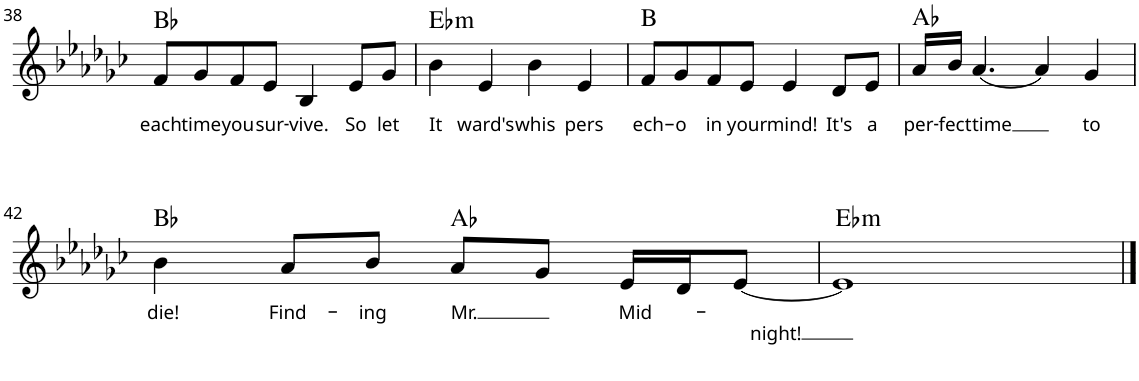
**kern	**text	**harte
*part1	*part1	*part1
*staff1	*staff1	*
*I"Piano	*	*
*I'Pno.	*	*
!!LO:PB:g=z
*clefG2	*	*
*k[b-e-a-d-g-c-]	*	*
*M4/4	*	*
=38	=38	=38
!	!LO:LY:b	!
8f/L	each	Bb:maj
!	!LO:LY:b	!
8g-/	time	.
!	!LO:LY:b	!
8f/	you	.
!	!LO:LY:b	!
8e-/J	sur-	.
!	!LO:LY:b	!
4B-/	-vive.	.
!	!LO:LY:b	!
8e-/L	So	.
!	!LO:LY:b	!
8g-/J	let	.
=39	=39	=39
!	!LO:LY:b	!LO:H:kt=m
4b-\	It	Eb:min
!	!LO:LY:b	!
4e-/	ward's	.
!	!LO:LY:b	!
4b-\	whis	.
!	!LO:LY:b	!
4e-/	pers	.
=40	=40	=40
!	!LO:LY:b	!
8f/L	ech-	B:maj
!	!LO:LY:b	!
8g-/	-o	.
!	!LO:LY:b	!
8f/	in	.
!	!LO:LY:b	!
8e-/J	your	.
!	!LO:LY:b	!
4e-/	mind!	.
!	!LO:LY:b	!
8d-/L	It's	.
!	!LO:LY:b	!
8e-/J	a	.
=41	=41	=41
!	!LO:LY:b	!
16a-/LL	per-	Ab:maj
!	!LO:LY:b	!
16b-/JJ	-fect	.
!	!LO:LY:b	!
[4.a-/	time	.
4a-/]	.	.
!	!LO:LY:b	!
4g-/	to	.
!!LO:LB:g=z
=42	=42	=42
!	!LO:LY:b	!
4b-\	die!	Bb:maj
!	!LO:LY:b	!
8a-/L	Find-	.
!	!LO:LY:b	!
8b-/J	-ing	.
!	!LO:LY:b	!
8a-/L	Mr.	Ab:maj
8g-/J	.	.
!	!LO:LY:b	!
16e-/LL	Mid-	.
16d-/J	.	.
!	!LO:LY:b	!
[8e-/J	-night!	.
=43	=43	=43
!	!	!LO:H:kt=m
1e-]	.	Eb:min
==	==	==
*-	*-	*-
